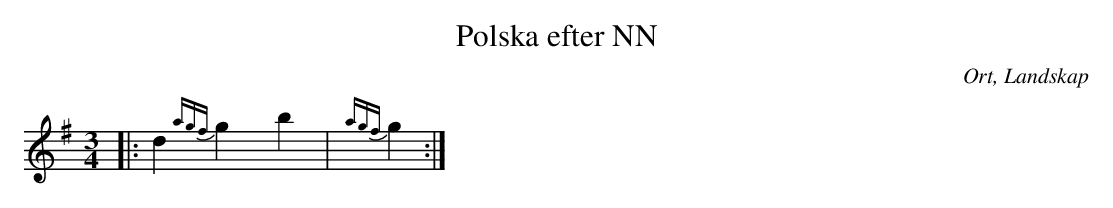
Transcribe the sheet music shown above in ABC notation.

X:1
T:Polska efter NN
O:Ort, Landskap
M:3/4
L:1/8
K:G
|: d2 {agf}g2 b2 |{agf}g2 :|
